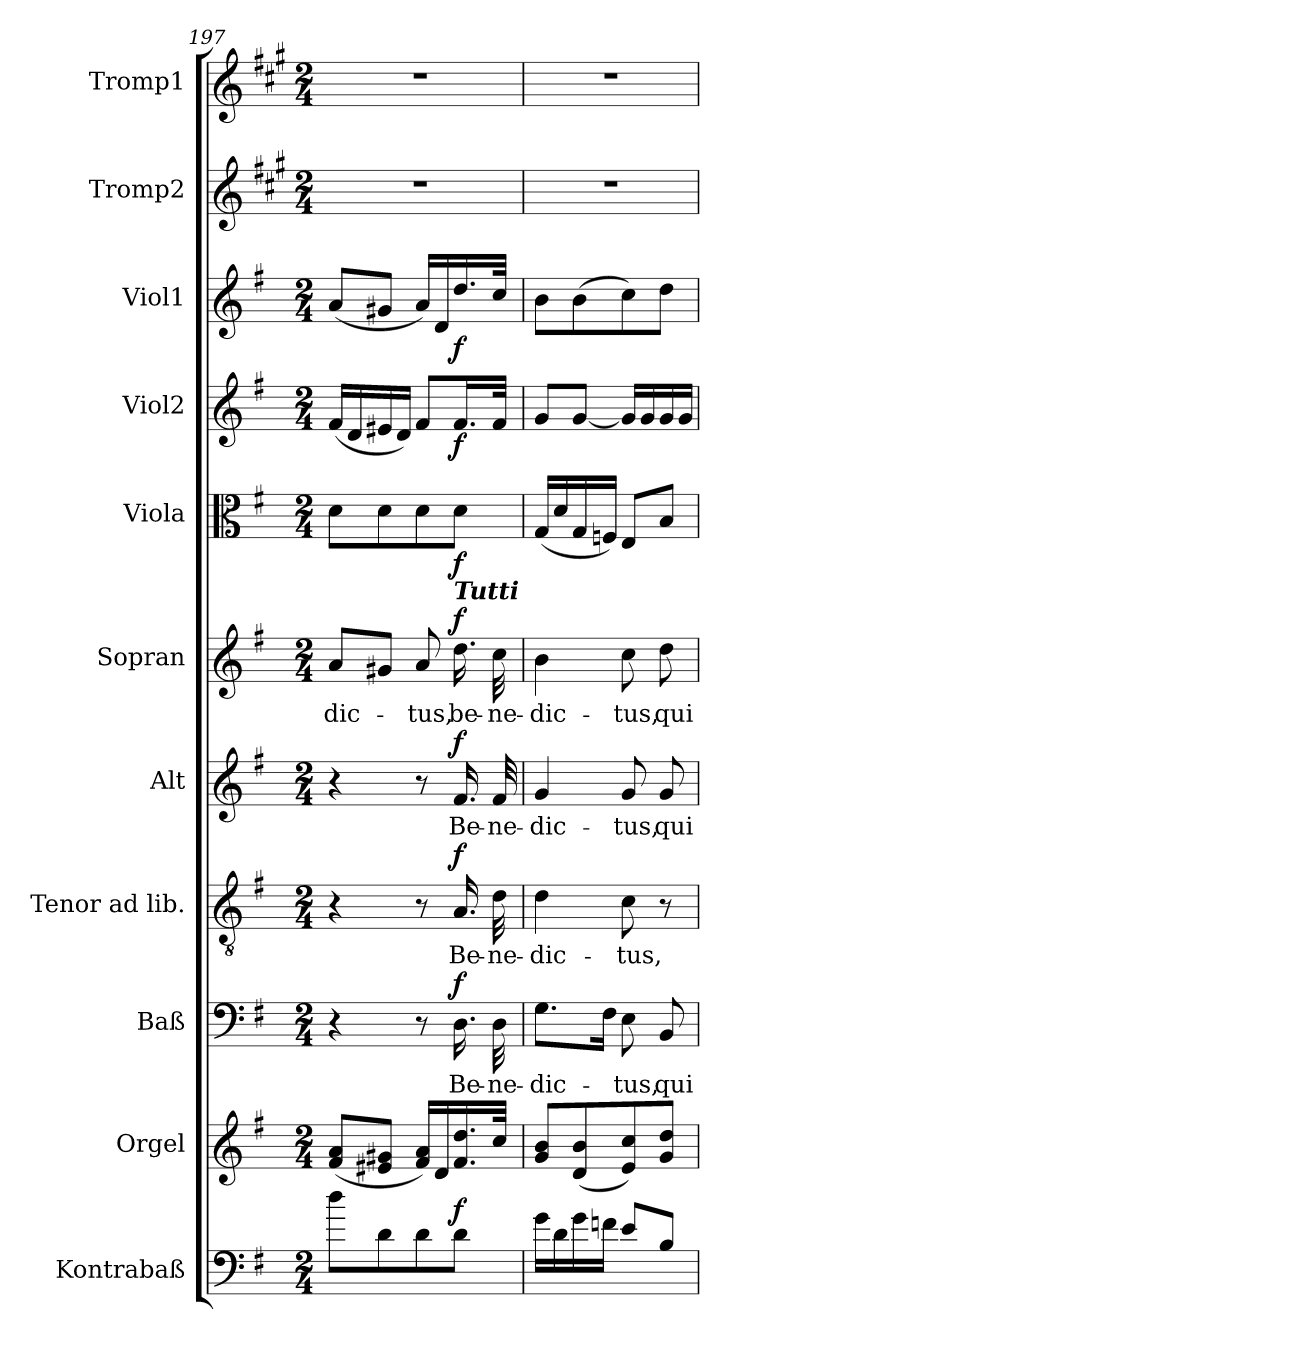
**kern	**dynam	**kern	**kern	**text	**dynam	**kern	**text	**dynam	**kern	**text	**dynam	**kern	**text	**dynam	**kern	**dynam	**kern	**dynam	**kern	**dynam	**kern	**kern
*part11	*part11	*part10	*part9	*part9	*part9	*part8	*part8	*part8	*part7	*part7	*part7	*part6	*part6	*part6	*part5	*part5	*part4	*part4	*part3	*part3	*part2	*part1
*staff11	*staff11	*staff10	*staff9	*staff9	*staff9	*staff8	*staff8	*staff8	*staff7	*staff7	*staff7	*staff6	*staff6	*staff6	*staff5	*staff5	*staff4	*staff4	*staff3	*staff3	*staff2	*staff1
*I"Kontrabaß	*	*I"Orgel	*I"Baß	*	*	*I"Tenor ad lib.	*	*	*I"Alt	*	*	*I"Sopran	*	*	*I"Viola	*	*I"Viol2	*	*I"Viol1	*	*I"Tromp2	*I"Tromp1
*	*	*	*	*	*	*	*	*	*	*	*	*	*	*	*I'Vla	*	*	*	*	*	*	*
*clefF4	*	*clefG2	*clefF4	*	*	*clefGv2	*	*	*clefG2	*	*	*clefG2	*	*	*clefC3	*	*clefG2	*	*clefG2	*	*clefG2	*clefG2
*ITrd7c12	*	*	*	*	*	*	*	*	*	*	*	*	*	*	*	*	*	*	*	*	*ITrd1c2	*ITrd1c2
*k[f#]	*	*k[f#]	*k[f#]	*	*	*k[f#]	*	*	*k[f#]	*	*	*k[f#]	*	*	*k[f#]	*	*k[f#]	*	*k[f#]	*	*k[f#]	*k[f#]
*G:	*	*G:	*G:	*	*	*G:	*	*	*G:	*	*	*G:	*	*	*G:	*	*G:	*	*G:	*	*G:	*G:
*M2/4	*	*M2/4	*M2/4	*	*	*M2/4	*	*	*M2/4	*	*	*M2/4	*	*	*M2/4	*	*M2/4	*	*M2/4	*	*M2/4	*M2/4
=197	=197	=197	=197	=197	=197	=197	=197	=197	=197	=197	=197	=197	=197	=197	=197	=197	=197	=197	=197	=197	=197	=197
!	!	!	!	!	!	!	!	!	!	!	!	!	!LO:LY:b	!	!	!	!	!	!	!	!	!
8d\L	.	(<8f#/ 8a/L	4r	.	.	4r	.	.	4r	.	.	8a/L	-dic-	.	8d\L	.	(<16f#/LL	.	(<8a/L	.	2r	2r
.	.	.	.	.	.	.	.	.	.	.	.	.	.	.	.	.	16d/	.	.	.	.	.
8D\	.	8e#X/ 8g#X/J	.	.	.	.	.	.	.	.	.	8g#X/J	.	.	8d\	.	16e#X/	.	8g#X/J	.	.	.
.	.	.	.	.	.	.	.	.	.	.	.	.	.	.	.	.	16d/JJ)	.	.	.	.	.
!	!	!	!	!	!	!	!	!	!	!	!	!	!LO:LY:b	!	!	!	!	!	!	!	!	!
8D\	.	16f#/ 16a/LL)	8r	.	.	8r	.	.	8r	.	.	8a/	-tus,	.	8d\	.	8f#/L	.	16a/LL)	.	.	.
.	.	16d/	.	.	.	.	.	.	.	.	.	.	.	.	.	.	.	.	16d/	.	.	.
!	!	!	!	!	!	!	!	!	!	!	!	!LO:TX:a:Bi:t=Tutti	!	!	!	!	!	!	!	!	!	!
!	!LO:DY:a	!	!	!LO:LY:b	!LO:DY:a	!	!LO:LY:b	!LO:DY:a	!	!LO:LY:b	!LO:DY:a	!	!LO:LY:b	!LO:DY:a	!	!LO:DY:b	!	!LO:DY:b	!	!LO:DY:b	!	!
8D\J	f	16.f#/ 16.dd/	16.D\	Be-	f	16.A/	Be-	f	16.f#/	Be-	f	16.dd\	be-	f	8d\J	f	16.f#/L	f	16.dd/	f	.	.
!	!	!	!	!LO:LY:b	!	!	!LO:LY:b	!	!	!LO:LY:b	!	!	!LO:LY:b	!	!	!	!	!	!	!	!	!
.	.	32cc/JJk	32D\	-ne-	.	32d\	-ne-	.	32f#/	-ne-	.	32cc\	-ne-	.	.	.	32f#/JJk	.	32cc/JJk	.	.	.
!!LO:PB:g=z
=198	=198	=198	=198	=198	=198	=198	=198	=198	=198	=198	=198	=198	=198	=198	=198	=198	=198	=198	=198	=198	=198	=198
!	!	!	!	!LO:LY:b	!	!	!LO:LY:b	!	!	!LO:LY:b	!	!	!LO:LY:b	!	!	!	!	!	!	!	!	!
16G\LL	.	8g/ 8b/L	8.G\L	-dic-	.	4d\	-dic-	.	4g/	-dic-	.	4b\	-dic-	.	(<16G/LL	.	8g/L	.	8b\L	.	2r	2r
16D\	.	.	.	.	.	.	.	.	.	.	.	.	.	.	16d/	.	.	.	.	.	.	.
16G\	.	(<8d/ 8b/	.	.	.	.	.	.	.	.	.	.	.	.	16G/	.	[8g/J	.	(>8b\	.	.	.
16Fn\JJ	.	.	16F#\Jk	.	.	.	.	.	.	.	.	.	.	.	16Fn/JJ)	.	.	.	.	.	.	.
!	!	!	!	!LO:LY:b	!	!	!LO:LY:b	!	!	!LO:LY:b	!	!	!LO:LY:b	!	!	!	!	!	!	!	!	!
8E/L	.	8e/ 8cc/)	8E\	-tus,	.	8c\	-tus,	.	8g/	-tus,	.	8cc\	-tus,	.	8E/L	.	16g/LL]	.	8cc\)	.	.	.
.	.	.	.	.	.	.	.	.	.	.	.	.	.	.	.	.	16g/	.	.	.	.	.
!	!	!	!	!LO:LY:b	!	!	!	!	!	!LO:LY:b	!	!	!LO:LY:b	!	!	!	!	!	!	!	!	!
8BB/J	.	8g/ 8dd/J	8BB/	qui	.	8r	.	.	8g/	qui	.	8dd\	qui	.	8B/J	.	16g/	.	8dd\J	.	.	.
.	.	.	.	.	.	.	.	.	.	.	.	.	.	.	.	.	16g/JJ	.	.	.	.	.
=	=	=	=	=	=	=	=	=	=	=	=	=	=	=	=	=	=	=	=	=	=	=
*-	*-	*-	*-	*-	*-	*-	*-	*-	*-	*-	*-	*-	*-	*-	*-	*-	*-	*-	*-	*-	*-	*-
